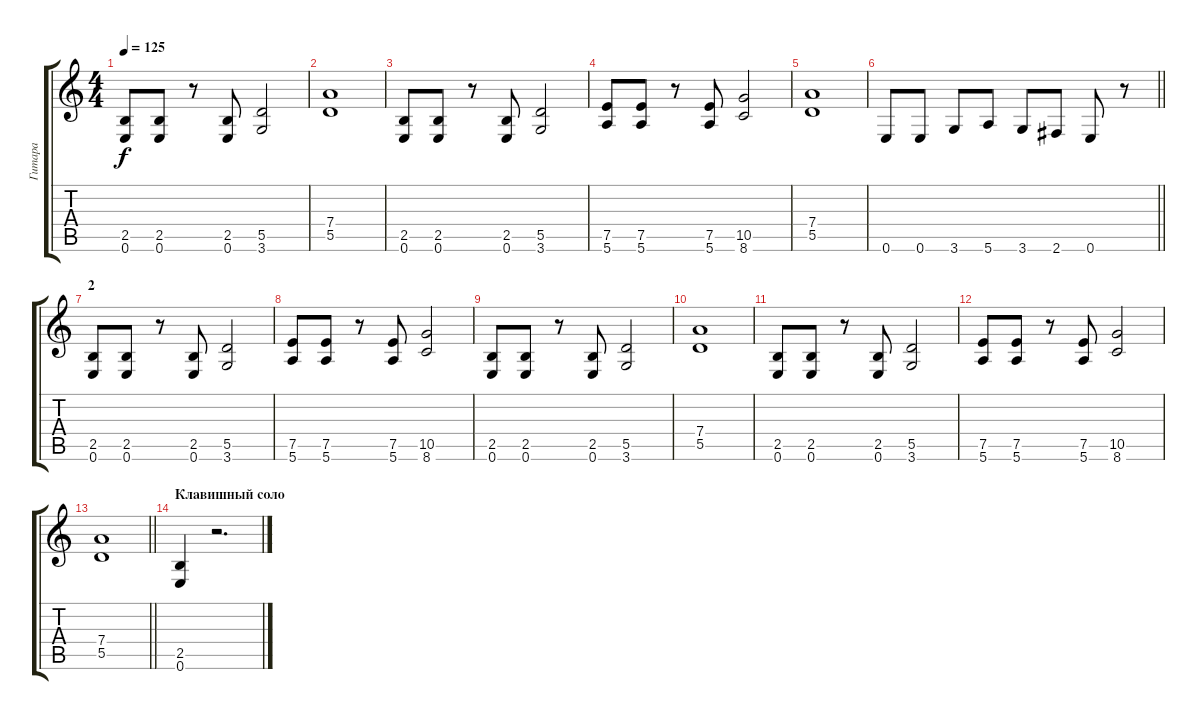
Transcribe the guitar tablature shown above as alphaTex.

\track ("Гитара" "Гитара") {instrument distortionguitar}
\staff {score tabs}
\tuning (E4 B3 G3 D3 A2 E2) {hide}
\ts (4 4)
\tempo 125
\clef g2
\ks c
(2.5 0.6).8{dy f} (2.5 0.6).8 r.8 (2.5 0.6).8 (5.5 3.6).2 |
(7.4 5.5).1 |
(2.5 0.6).8 (2.5 0.6).8 r.8 (2.5 0.6).8 (5.5 3.6).2 |
(7.5 5.6).8 (7.5 5.6).8 r.8 (7.5 5.6).8 (10.5 8.6).2 |
(7.4 5.5).1 |
\barLineRight lightlight
0.6.8 0.6.8 3.6.8 5.6.8 3.6.8 2.6.8 0.6.8 r.8 |
\section ("" "2")
(2.5 0.6).8{volume 13 instrument distortionguitar} (2.5 0.6).8 r.8 (2.5 0.6).8 (5.5 3.6).2 |
(7.5 5.6).8 (7.5 5.6).8 r.8 (7.5 5.6).8 (10.5 8.6).2 |
(2.5 0.6).8 (2.5 0.6).8 r.8 (2.5 0.6).8 (5.5 3.6).2 |
(7.4 5.5).1 |
(2.5 0.6).8 (2.5 0.6).8 r.8 (2.5 0.6).8 (5.5 3.6).2 |
(7.5 5.6).8 (7.5 5.6).8 r.8 (7.5 5.6).8 (10.5 8.6).2 |
\barLineRight lightlight
(7.4 5.5).1 |
\section ("" "Клавишный соло")
(2.5 0.6).4 r.2{d}
